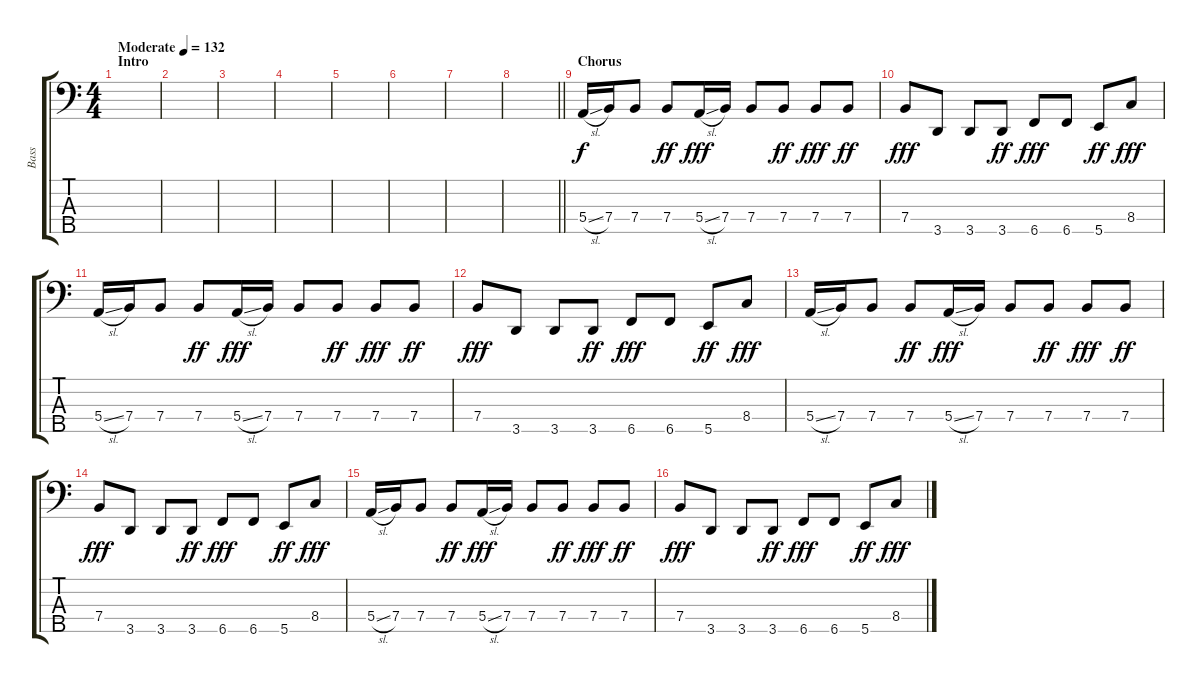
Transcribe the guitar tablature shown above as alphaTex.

\track ("Bass" "Bass") {instrument electricbasspick}
\staff {score tabs}
\tuning (G2 D2 A1 E1 B0) {hide}
\ts (4 4)
\section ("" "Intro")
\tempo (132 "Moderate")
\clef f4
\ks c
|
|
|
|
|
|
|
\barLineRight lightlight
|
\section ("" "Chorus")
5.4{sl}.16 7.4.16 7.4.8 7.4.8{dy ff} 5.4{sl}.16{dy fff} 7.4.16 7.4.8 7.4.8{dy ff} 7.4.8{dy fff} 7.4.8{dy ff} |
7.4.8{dy fff} 3.5.8 3.5.8 3.5.8{dy ff} 6.5.8{dy fff} 6.5.8 5.5.8{dy ff} 8.4.8{dy fff} |
5.4{sl}.16 7.4.16 7.4.8 7.4.8{dy ff} 5.4{sl}.16{dy fff} 7.4.16 7.4.8 7.4.8{dy ff} 7.4.8{dy fff} 7.4.8{dy ff} |
7.4.8{dy fff} 3.5.8 3.5.8 3.5.8{dy ff} 6.5.8{dy fff} 6.5.8 5.5.8{dy ff} 8.4.8{dy fff} |
5.4{sl}.16 7.4.16 7.4.8 7.4.8{dy ff} 5.4{sl}.16{dy fff} 7.4.16 7.4.8 7.4.8{dy ff} 7.4.8{dy fff} 7.4.8{dy ff} |
7.4.8{dy fff} 3.5.8 3.5.8 3.5.8{dy ff} 6.5.8{dy fff} 6.5.8 5.5.8{dy ff} 8.4.8{dy fff} |
5.4{sl}.16 7.4.16 7.4.8 7.4.8{dy ff} 5.4{sl}.16{dy fff} 7.4.16 7.4.8 7.4.8{dy ff} 7.4.8{dy fff} 7.4.8{dy ff} |
7.4.8{dy fff} 3.5.8 3.5.8 3.5.8{dy ff} 6.5.8{dy fff} 6.5.8 5.5.8{dy ff} 8.4.8{dy fff}
